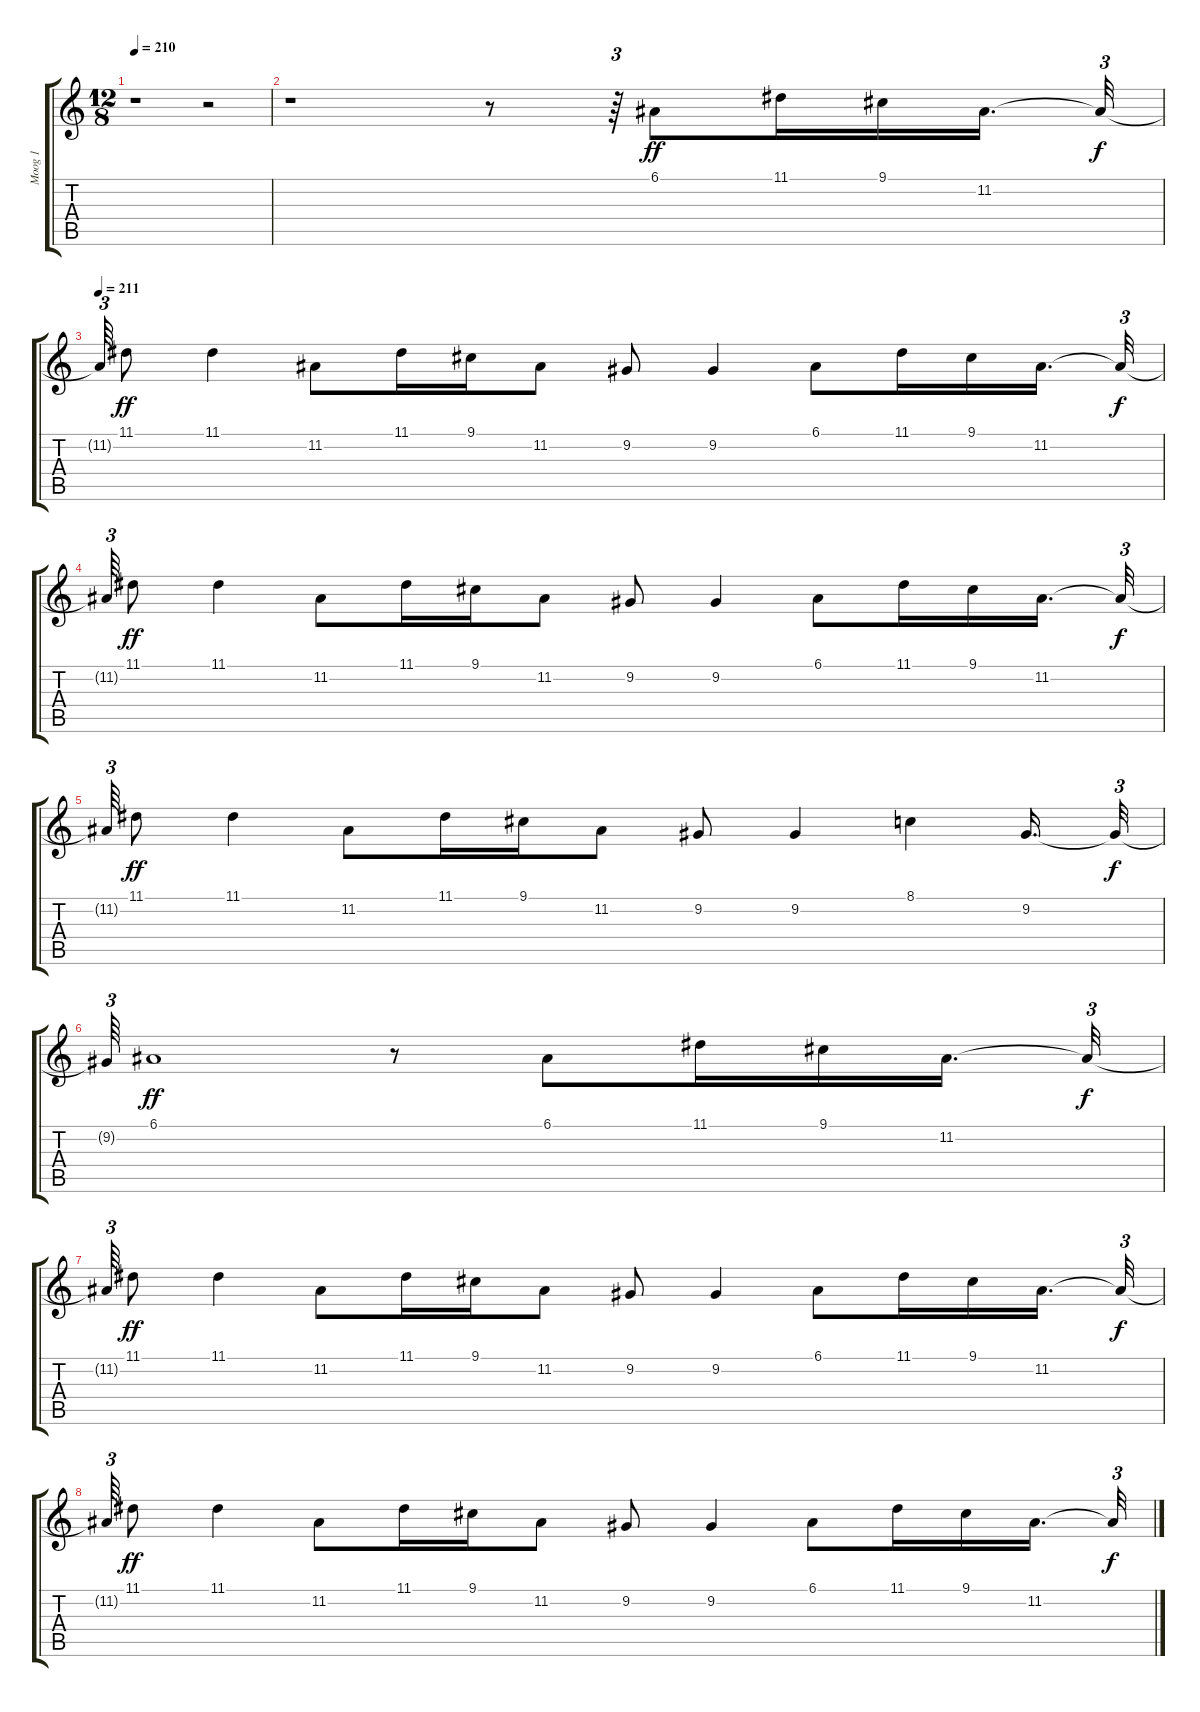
\track ("Moog 1" "Moog 1") {instrument lead2sawtooth}
\staff {score tabs}
\tuning (E4 B3 G3 D3 A2 E2) {hide}
\ts (12 8)
\tempo 210
\clef g2
\ks c
r.1{dy f} r.2 |
r.1 r.8 r.64{tu (3 2)} 6.1.8{dy ff instrument lead1square} 11.1.16 9.1.16 11.2.16{d} 11.2{t}.32{tu (3 2) dy f} |
\tempo 211
11.2{t}.64{tu (3 2)} 11.1.8{dy ff} 11.1.4 11.2.8 11.1.16 9.1.16 11.2.8 9.2.8 9.2.4 6.1.8 11.1.16 9.1.16 11.2.16{d} 11.2{t}.32{tu (3 2) dy f} |
11.2{t}.64{tu (3 2)} 11.1.8{dy ff} 11.1.4 11.2.8 11.1.16 9.1.16 11.2.8 9.2.8 9.2.4 6.1.8 11.1.16 9.1.16 11.2.16{d} 11.2{t}.32{tu (3 2) dy f} |
11.2{t}.64{tu (3 2)} 11.1.8{dy ff} 11.1.4 11.2.8 11.1.16 9.1.16 11.2.8 9.2.8 9.2.4 8.1.4 9.2.16{d} 9.2{t}.32{tu (3 2) dy f} |
9.2{t}.64{tu (3 2)} 6.1.1{dy ff} r.8 6.1.8 11.1.16 9.1.16 11.2.16{d} 11.2{t}.32{tu (3 2) dy f} |
11.2{t}.64{tu (3 2)} 11.1.8{dy ff} 11.1.4 11.2.8 11.1.16 9.1.16 11.2.8 9.2.8 9.2.4 6.1.8 11.1.16 9.1.16 11.2.16{d} 11.2{t}.32{tu (3 2) dy f} |
11.2{t}.64{tu (3 2)} 11.1.8{dy ff} 11.1.4 11.2.8 11.1.16 9.1.16 11.2.8 9.2.8 9.2.4 6.1.8 11.1.16 9.1.16 11.2.16{d} 11.2{t}.32{tu (3 2) dy f}
